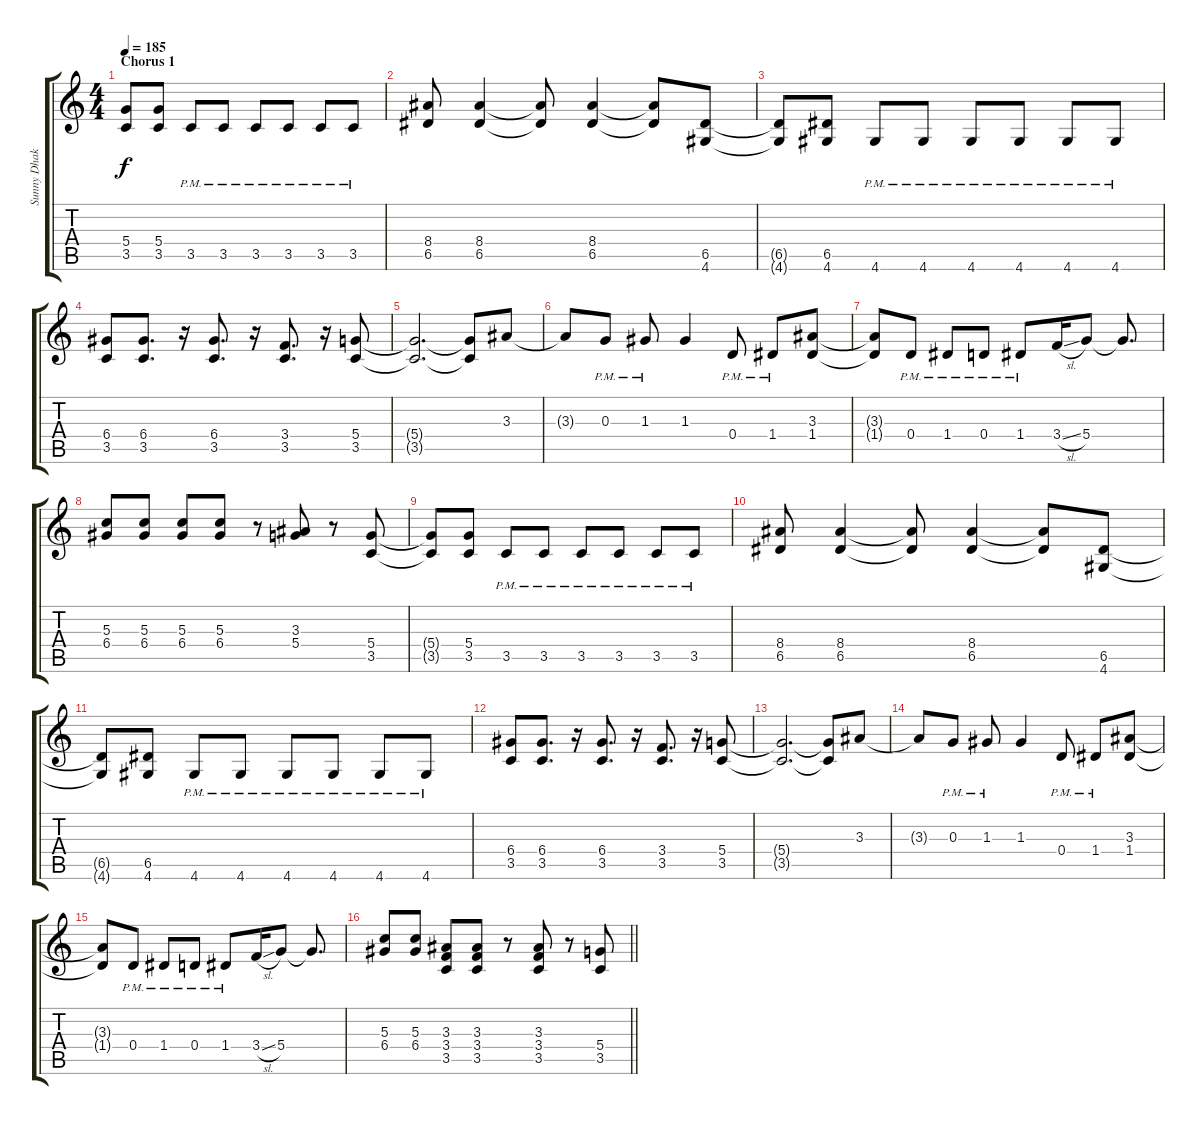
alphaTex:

\track ("Sunny Dhak" "Sunny Dhak") {instrument distortionguitar}
\staff {score tabs}
\tuning (E4 B3 G3 D3 A2 E2) {hide}
\ts (4 4)
\section ("" "Chorus 1")
\tempo 185
\clef g2
\ks c
(5.4{t} 3.5{t}).8{dy f} (5.4 3.5).8 3.5{pm}.8 3.5{pm}.8 3.5{pm}.8 3.5{pm}.8 3.5{pm}.8 3.5{pm}.8 |
(8.4 6.5).8 (8.4 6.5).4 (8.4{t} 6.5{t}).8 (8.4 6.5).4 (8.4{t} 6.5{t}).8 (6.5 4.6).8 |
(6.5{t} 4.6{t}).8 (6.5 4.6).8 4.6{pm}.8 4.6{pm}.8 4.6{pm}.8 4.6{pm}.8 4.6{pm}.8 4.6{pm}.8 |
(6.4 3.5).8 (6.4 3.5).8{d} r.16 (6.4 3.5).8{d} r.16 (3.4 3.5).8{d} r.16 (5.4 3.5).8 |
(5.4{t} 3.5{t}).2{d} (5.4{t} 3.5{t}).8 3.3.8 |
3.3{t}.8 0.3{pm}.8 1.3{pm}.8 1.3.4 0.4{pm}.8 1.4{pm}.8 (3.3 1.4).8 |
(3.3{t} 1.4{t}).8 0.4{pm}.8 1.4{pm}.8 0.4{pm}.8 1.4{pm}.8 3.4{sl}.16 5.4.8 5.4{t}.8{d} |
(5.3 6.4).8 (5.3 6.4).8 (5.3 6.4).8 (5.3 6.4).8 r.8 (3.3 5.4).8 r.8 (5.4 3.5).8 |
(5.4{t} 3.5{t}).8 (5.4 3.5).8 3.5{pm}.8 3.5{pm}.8 3.5{pm}.8 3.5{pm}.8 3.5{pm}.8 3.5{pm}.8 |
(8.4 6.5).8 (8.4 6.5).4 (8.4{t} 6.5{t}).8 (8.4 6.5).4 (8.4{t} 6.5{t}).8 (6.5 4.6).8 |
(6.5{t} 4.6{t}).8 (6.5 4.6).8 4.6{pm}.8 4.6{pm}.8 4.6{pm}.8 4.6{pm}.8 4.6{pm}.8 4.6{pm}.8 |
(6.4 3.5).8 (6.4 3.5).8{d} r.16 (6.4 3.5).8{d} r.16 (3.4 3.5).8{d} r.16 (5.4 3.5).8 |
(5.4{t} 3.5{t}).2{d} (5.4{t} 3.5{t}).8 3.3.8 |
3.3{t}.8 0.3{pm}.8 1.3{pm}.8 1.3.4 0.4{pm}.8 1.4{pm}.8 (3.3 1.4).8 |
(3.3{t} 1.4{t}).8 0.4{pm}.8 1.4{pm}.8 0.4{pm}.8 1.4{pm}.8 3.4{sl}.16 5.4.8 5.4{t}.8{d} |
\barLineRight lightlight
(5.3 6.4).8 (5.3 6.4).8 (3.3 3.4 3.5).8 (3.3 3.4 3.5).8 r.8 (3.3 3.4 3.5).8 r.8 (5.4 3.5).8
